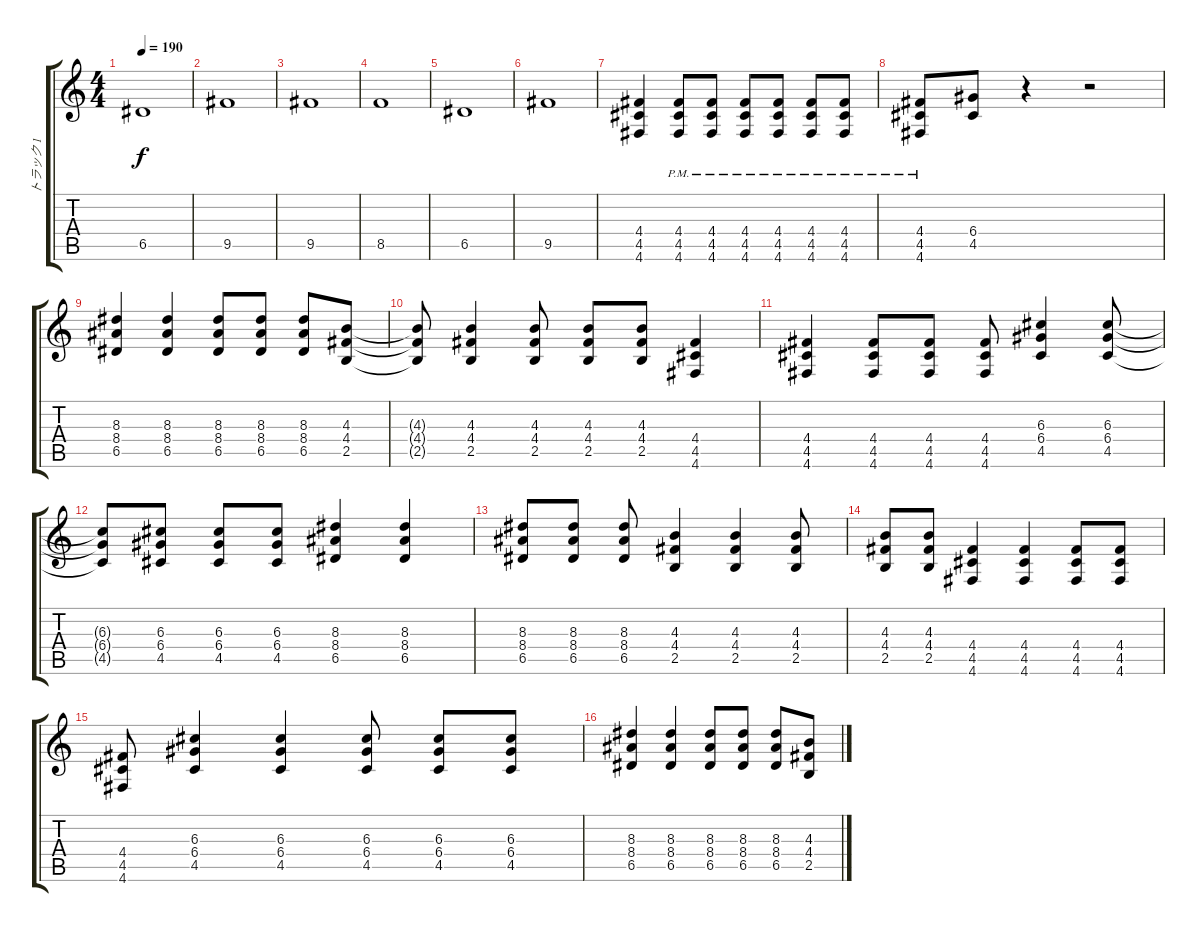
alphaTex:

\track ("トラック 1" "トラック 1") {instrument overdrivenguitar}
\staff {score tabs}
\tuning (E4 B3 G3 D3 A2 D2) {hide}
\ts (4 4)
\tempo 190
\clef g2
\ks c
6.5.1{dy f} |
9.5.1 |
9.5.1 |
8.5.1 |
6.5.1 |
9.5.1 |
(4.4 4.5 4.6).4 (4.4{pm} 4.5{pm} 4.6{pm}).8 (4.4{pm} 4.5{pm} 4.6{pm}).8 (4.4{pm} 4.5{pm} 4.6{pm}).8 (4.4{pm} 4.5{pm} 4.6{pm}).8 (4.4{pm} 4.5{pm} 4.6{pm}).8 (4.4{pm} 4.5{pm} 4.6{pm}).8 |
(4.4{pm} 4.5{pm} 4.6{pm}).8 (6.4 4.5).8 r.4 r.2 |
(8.3 8.4 6.5).4 (8.3 8.4 6.5).4 (8.3 8.4 6.5).8 (8.3 8.4 6.5).8 (8.3 8.4 6.5).8 (4.3 4.4 2.5).8 |
(4.3{t} 4.4{t} 2.5{t}).8 (4.3 4.4 2.5).4 (4.3 4.4 2.5).8 (4.3 4.4 2.5).8 (4.3 4.4 2.5).8 (4.4 4.5 4.6).4 |
(4.4 4.5 4.6).4 (4.4 4.5 4.6).8 (4.4 4.5 4.6).8 (4.4 4.5 4.6).8 (6.3 6.4 4.5).4 (6.3 6.4 4.5).8 |
(6.3{t} 6.4{t} 4.5{t}).8 (6.3 6.4 4.5).8 (6.3 6.4 4.5).8 (6.3 6.4 4.5).8 (8.3 8.4 6.5).4 (8.3 8.4 6.5).4 |
(8.3 8.4 6.5).8 (8.3 8.4 6.5).8 (8.3 8.4 6.5).8 (4.3 4.4 2.5).4 (4.3 4.4 2.5).4 (4.3 4.4 2.5).8 |
(4.3 4.4 2.5).8 (4.3 4.4 2.5).8 (4.4 4.5 4.6).4 (4.4 4.5 4.6).4 (4.4 4.5 4.6).8 (4.4 4.5 4.6).8 |
(4.4 4.5 4.6).8 (6.3 6.4 4.5).4 (6.3 6.4 4.5).4 (6.3 6.4 4.5).8 (6.3 6.4 4.5).8 (6.3 6.4 4.5).8 |
(8.3 8.4 6.5).4 (8.3 8.4 6.5).4 (8.3 8.4 6.5).8 (8.3 8.4 6.5).8 (8.3 8.4 6.5).8 (4.3 4.4 2.5).8
